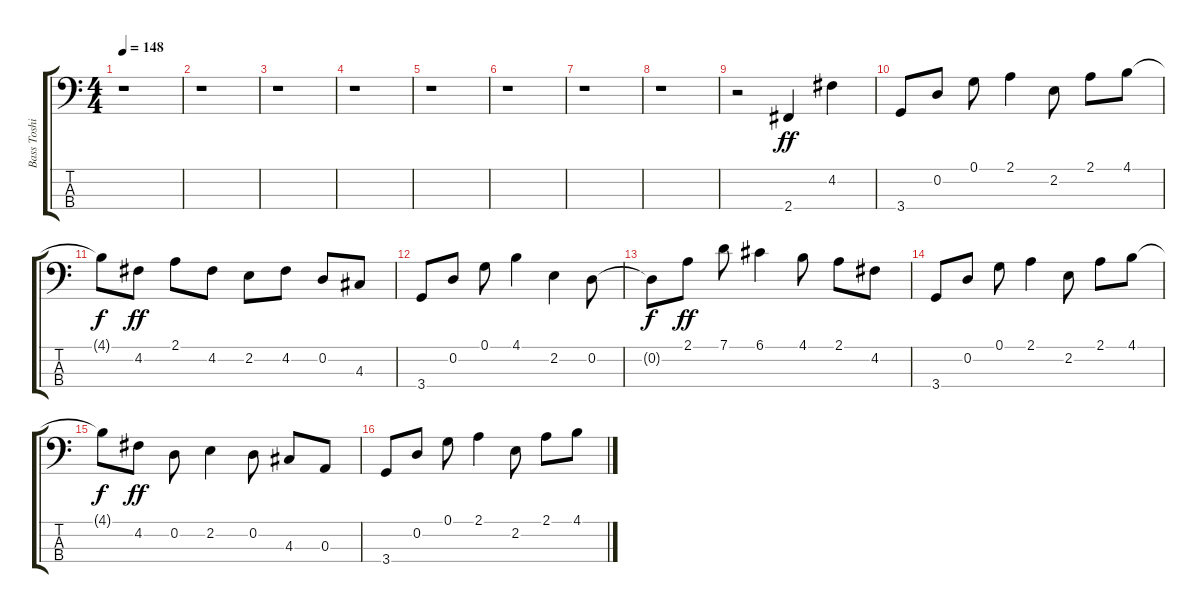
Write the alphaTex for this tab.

\track ("Bass Toshiya                      " "Bass Toshi") {instrument electricbassfinger}
\staff {score tabs}
\tuning (G2 D2 A1 E1) {hide}
\ts (4 4)
\tempo 148
\clef f4
\ks c
r.1{dy ff} |
r.1 |
r.1 |
r.1 |
r.1 |
r.1 |
r.1 |
r.1 |
r.2 2.4.4 4.2.4 |
3.4.8 0.2.8 0.1.8 2.1.4 2.2.8 2.1.8 4.1.8 |
4.1{t}.8{dy f} 4.2.8{dy ff} 2.1.8 4.2.8 2.2.8 4.2.8 0.2.8 4.3.8 |
3.4.8 0.2.8 0.1.8 4.1.4 2.2.4 0.2.8 |
0.2{t}.8{dy f} 2.1.8{dy ff} 7.1.8 6.1.4 4.1.8 2.1.8 4.2.8 |
3.4.8 0.2.8 0.1.8 2.1.4 2.2.8 2.1.8 4.1.8 |
4.1{t}.8{dy f} 4.2.8{dy ff} 0.2.8 2.2.4 0.2.8 4.3.8 0.3.8 |
3.4.8 0.2.8 0.1.8 2.1.4 2.2.8 2.1.8 4.1.8
